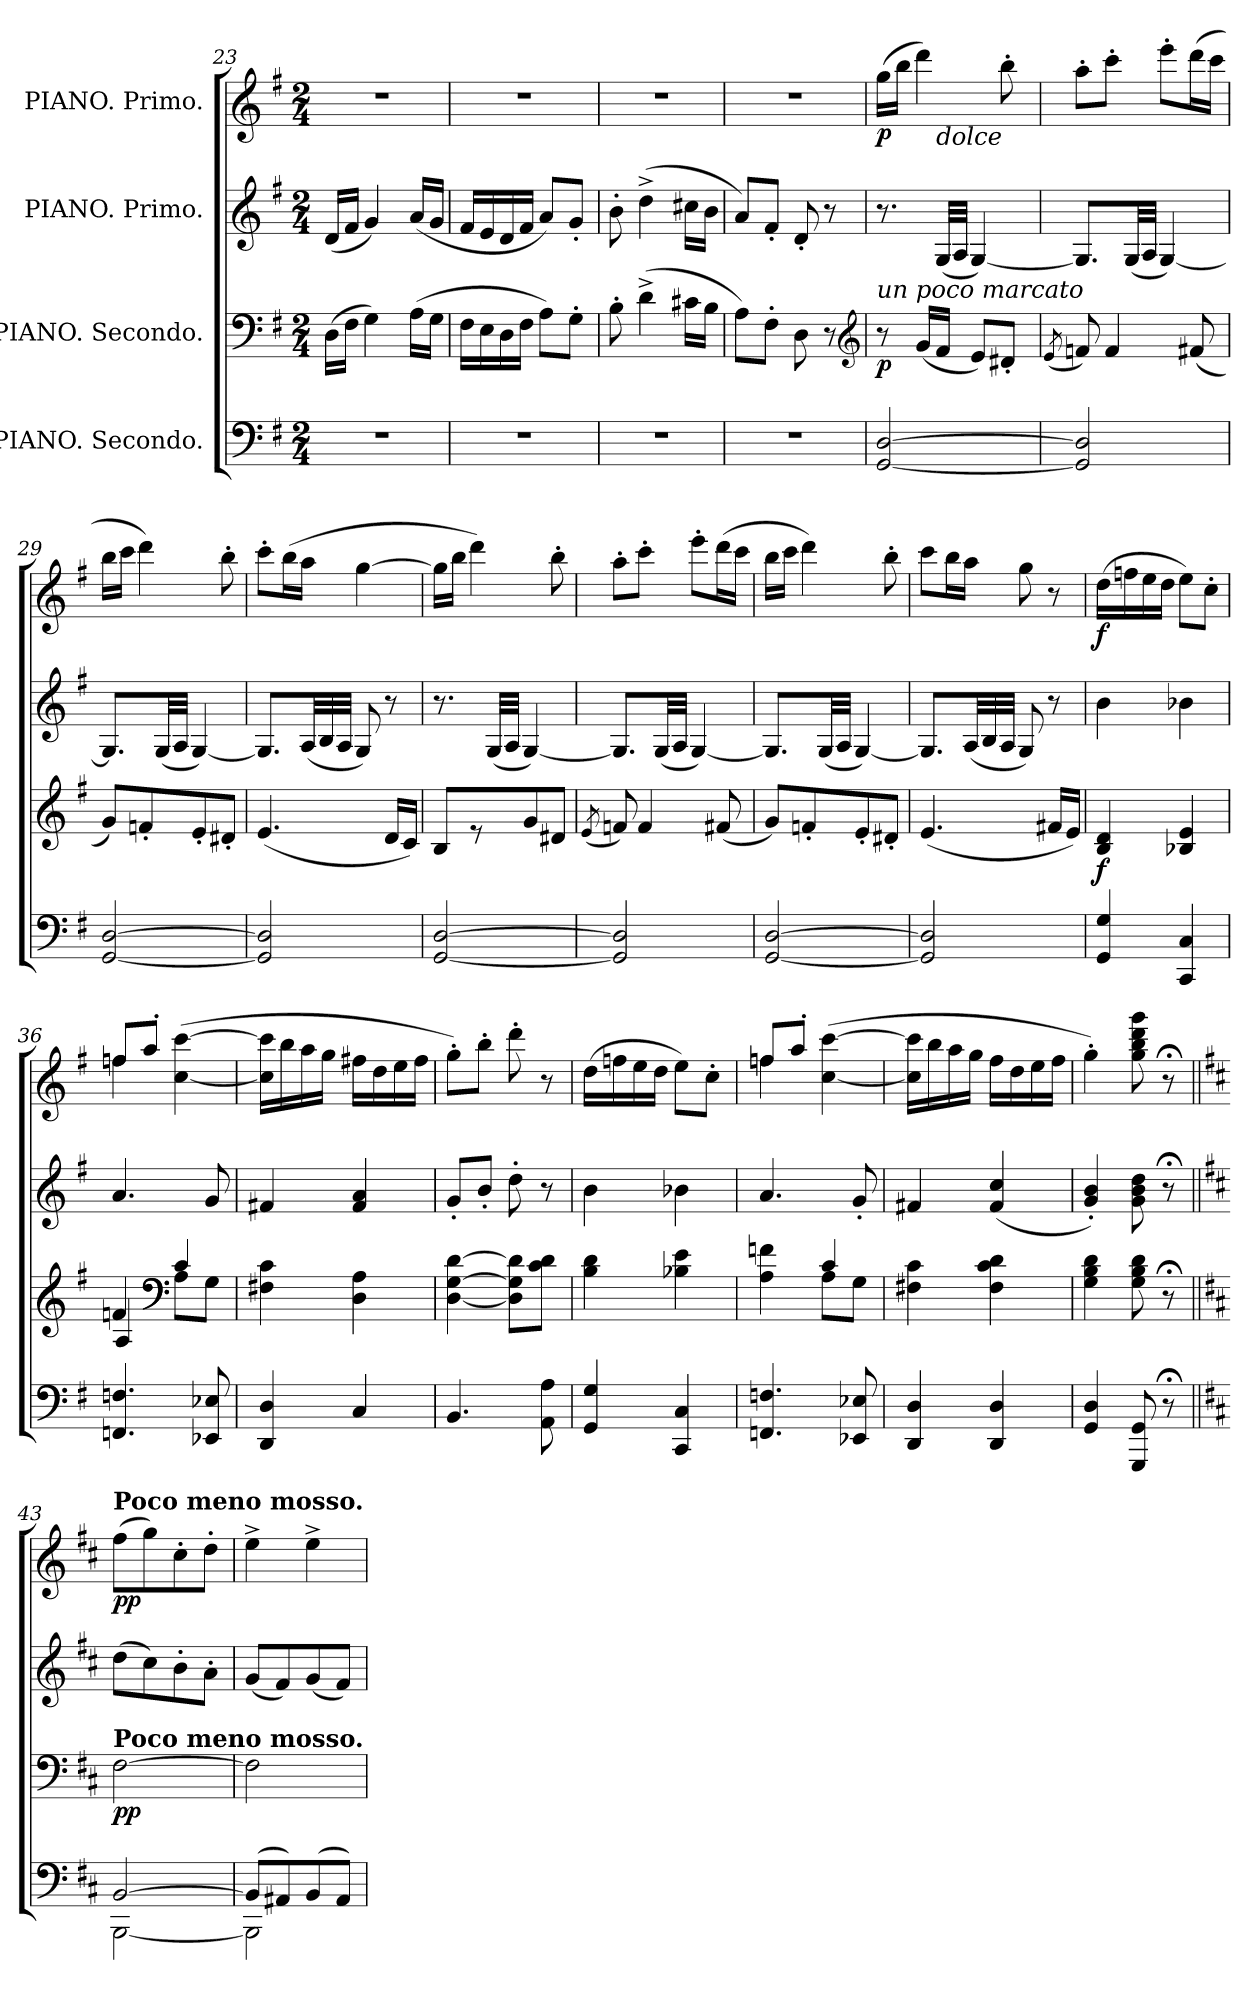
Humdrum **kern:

**kern	**kern	**dynam	**kern	**kern	**dynam
*part4	*part3	*part3	*part2	*part1	*part1
*staff4	*staff3	*staff3	*staff2	*staff1	*staff1
*I"PIANO. Secondo.	*I"PIANO. Secondo.	*	*I"PIANO. Primo.	*I"PIANO. Primo.	*
*clefF4	*clefF4	*	*clefG2	*clefG2	*
*k[f#]	*k[f#]	*	*k[f#]	*k[f#]	*
*G:	*G:	*	*G:	*G:	*
*M2/4	*M2/4	*	*M2/4	*M2/4	*
=23	=23	=23	=23	=23	=23
2r	(16D\LL	.	(16d/LL	2r	.
.	16F#\JJ	.	16f#/JJ	.	.
.	4G\)	.	4g/)	.	.
.	(16A\LL	.	(16a/LL	.	.
.	16G\JJ	.	16g/JJ	.	.
=24	=24	=24	=24	=24	=24
2r	16F#\LL	.	16f#/LL	2r	.
.	16E\	.	16e/	.	.
.	16D\	.	16d/	.	.
.	16F#\JJ	.	16f#/JJ	.	.
.	8A\L)	.	8a/L)	.	.
.	8G'\J	.	8g'/J	.	.
=25	=25	=25	=25	=25	=25
2r	8B'\	.	8b'\	2r	.
.	(4d^\	.	(4dd^\	.	.
.	16c#X\LL	.	16cc#X\LL	.	.
.	16B\JJ	.	16b\JJ	.	.
=26	=26	=26	=26	=26	=26
2r	8A\L)	.	8a/L)	2r	.
.	8F#'\J	.	8f#'/J	.	.
.	8D\	.	8d'/	.	.
.	8r	.	8r	.	.
*	*clefG2	*	*	*	*
=27	=27	=27	=27	=27	=27
!	!LO:TX:a:i:t=un poco marcato	!	!	!	!
*	*	*	*	*^	*
[2GG/ [2D/	8r	p	8.r	(16gg\LL	8.ryy	p
.	.	.	.	16bb\JJ	.	.
.	(16g/LL	.	.	4ddd\)	.	.
!	!	!	!	!	!LO:TX:b:i:t=dolce	!
.	16f#/JJ	.	(32G/LLL	.	4ryy	.
.	.	.	32A/JJJ	.	.	.
.	8e/L)	.	[4G/)	.	.	.
.	8d#X'/J	.	.	8bb'\	.	.
.	.	.	.	.	16ryy	.
*	*	*	*	*v	*v	*
=28	=28	=28	=28	=28	=28
.	(8qe/	.	.	.	.
2GG]/ 2D]/	8fn/)	.	8.G/L]	8aa'\L	.
.	4f/	.	.	8ccc'\J	.
.	.	.	(32G/LL	.	.
.	.	.	32A/JJJ	.	.
.	.	.	[4G/)	8eee'\L	.
.	(8f#X/	.	.	(16ddd\L	.
.	.	.	.	16ccc\JJ	.
=29	=29	=29	=29	=29	=29
[2GG/ [2D/	8g/L)	.	8.G/L]	16bb\LL	.
.	.	.	.	16ccc\JJ	.
.	8fn'/	.	.	4ddd\)	.
.	.	.	(32G/LL	.	.
.	.	.	32A/JJJ	.	.
.	8e'/	.	[4G/)	.	.
.	8d#X'/J	.	.	8bb'\	.
=30	=30	=30	=30	=30	=30
2GG]/ 2D]/	(4.e/	.	8.G/L]	8ccc'\L	.
.	.	.	.	(16bb\L	.
*	*	*	*Xtuplet	*	*
.	.	.	(48A/LL	16aa\JJ	.
.	.	.	48B/	.	.
.	.	.	48A/JJJ	.	.
.	.	.	8G/)	[4gg\	.
.	16d/LL	.	8r	.	.
.	16c/JJ)	.	.	.	.
=31	=31	=31	=31	=31	=31
[2GG/ [2D/	8B/L	.	8.r	16gg\LL]	.
.	.	.	.	16bb\JJ	.
.	8r	.	.	4ddd\)	.
.	.	.	(32G/LLL	.	.
.	.	.	32A/JJJ	.	.
.	8g/	.	[4G/)	.	.
.	8d#X/J	.	.	8bb'\	.
=32	=32	=32	=32	=32	=32
.	(8qe/	.	.	.	.
2GG]/ 2D]/	8fn/)	.	8.G/L]	8aa'\L	.
.	4f/	.	.	8ccc'\J	.
.	.	.	(32G/LL	.	.
.	.	.	32A/JJJ	.	.
.	.	.	[4G/)	8eee'\L	.
.	(8f#X/	.	.	(16ddd\L	.
.	.	.	.	16ccc\JJ	.
=33	=33	=33	=33	=33	=33
[2GG/ [2D/	8g/L)	.	8.G/L]	16bb\LL	.
.	.	.	.	16ccc\JJ	.
.	8fn'/	.	.	4ddd\)	.
.	.	.	(32G/LL	.	.
.	.	.	32A/JJJ	.	.
.	8e'/	.	[4G/)	.	.
.	8d#X'/J	.	.	8bb'\	.
=34	=34	=34	=34	=34	=34
2GG]/ 2D]/	(4.e/	.	8.G/L]	8ccc\L	.
.	.	.	.	16bb\L	.
.	.	.	(48A/LL	16aa\JJ	.
.	.	.	48B/	.	.
.	.	.	48A/JJJ	.	.
.	.	.	8G/)	8gg\	.
.	16f#X/LL	.	8r	8r	.
.	16e/JJ)	.	.	.	.
=35	=35	=35	=35	=35	=35
4GG/ 4G/	4B/ 4d/	f	4b\	(16dd\LL	f
.	.	.	.	16ffn\	.
.	.	.	.	16ee\	.
.	.	.	.	16dd\JJ	.
4CC/ 4C/	4B-X/ 4e/	.	4b-X\	8ee\L)	.
.	.	.	.	8cc'\J	.
=36	=36	=36	=36	=36	=36
*	*^	*	*	*^	*
4.FFn/ 4.Fn/	4fn/	4A/	.	4.a/	8ffn/L	4ffn\	.
.	.	.	.	.	8aa'>/J	.	.
*	*clefF4	*	*	*	*	*	*
.	4c/	8A\L	.	.	([4cc\ [4ccc\	4rgyy	.
8EE-X/ 8E-X/	.	8G\J	.	8g/	.	.	.
*	*v	*v	*	*	*v	*v	*
=37	=37	=37	=37	=37	=37
4DD/ 4D/	4F#X\ 4c\	.	4f#X/	16cc]\ 16ccc]\LL	.
.	.	.	.	16bb\	.
.	.	.	.	16aa\	.
.	.	.	.	16gg\JJ	.
4C/	4D\ 4A\	.	4f#/ 4a/	16ff#X\LL	.
.	.	.	.	16dd\	.
.	.	.	.	16ee\	.
.	.	.	.	16ff#\JJ	.
=38	=38	=38	=38	=38	=38
4.BB/	[4D\ [4G\ [4d\	.	8g'/L	8gg'\L)	.
.	.	.	8b'/J	8bb'\J	.
.	8D]\ 8G]\ 8d]\L	.	8dd'\	8ddd'\	.
8AA\ 8A\	8c\ 8d\J	.	8r	8r	.
=39	=39	=39	=39	=39	=39
4GG/ 4G/	4B\ 4d\	.	4b\	(16dd\LL	.
.	.	.	.	16ffn\	.
.	.	.	.	16ee\	.
.	.	.	.	16dd\JJ	.
4CC/ 4C/	4B-X\ 4e\	.	4b-X\	8ee\L)	.
.	.	.	.	8cc'\J	.
=40	=40	=40	=40	=40	=40
*	*^	*	*	*^	*
4.FFn/ 4.Fn/	4A\ 4fn\	4ryy	.	4.a/	8ffn/L	4ffn\	.
.	.	.	.	.	8aa'/J	.	.
.	4c/	8A\L	.	.	([4cc\ [4ccc\	4rAyy	.
8EE-X/ 8E-X/	.	8G\J	.	8g'/	.	.	.
*	*v	*v	*	*	*v	*v	*
=41	=41	=41	=41	=41	=41
4DD/ 4D/	4F#X\ 4c\	.	4f#X/	16cc]\ 16ccc]\LL	.
.	.	.	.	16bb\	.
.	.	.	.	16aa\	.
.	.	.	.	16gg\JJ	.
4DD/ 4D/	4F#\ 4c\ 4d\	.	(>4f#/ 4cc/	16ff#\LL	.
.	.	.	.	16dd\	.
.	.	.	.	16ee\	.
.	.	.	.	16ff#\JJ	.
=42	=42	=42	=42	=42	=42
4GG/ 4D/	4G\ 4B\ 4d\	.	4g'/ 4b'/)	4gg'\)	.
8GGG/ 8GG/	8G\ 8B\ 8d\	.	8g\ 8b\ 8dd\	8gg\ 8bb\ 8ddd\ 8ggg\	.
8r;<	8r;<	.	8r;<	8r;<	.
=43||	=43||	=43||	=43||	=43||	=43||
*k[f#c#]	*k[f#c#]	*	*k[f#c#]	*k[f#c#]	*
*^	*	*	*	*	*
!	!	!	!	!	!LO:TX:a:B:t=Poco meno mosso.	!
!	!	!LO:TX:a:B:t=Poco meno mosso.	!	!	!	!
[2BB/	[2BBB\	[2F#\	pp	(8dd\L	(8ff#\L	pp
.	.	.	.	8cc#\)	8gg\)	.
.	.	.	.	8b'\	8cc#'\	.
.	.	.	.	8a'\J	8dd'\J	.
=44	=44	=44	=44	=44	=44	=44
(8BB/L]	2BBB\]	2F#\]	.	(8g/L	4ee^\	.
8AA#X/)	.	.	.	8f#/)	.	.
(8BB/	.	.	.	(8g/	4ee^\	.
8AA#/J)	.	.	.	8f#/J)	.	.
*v	*v	*	*	*	*	*
=	=	=	=	=	=
*-	*-	*-	*-	*-	*-
